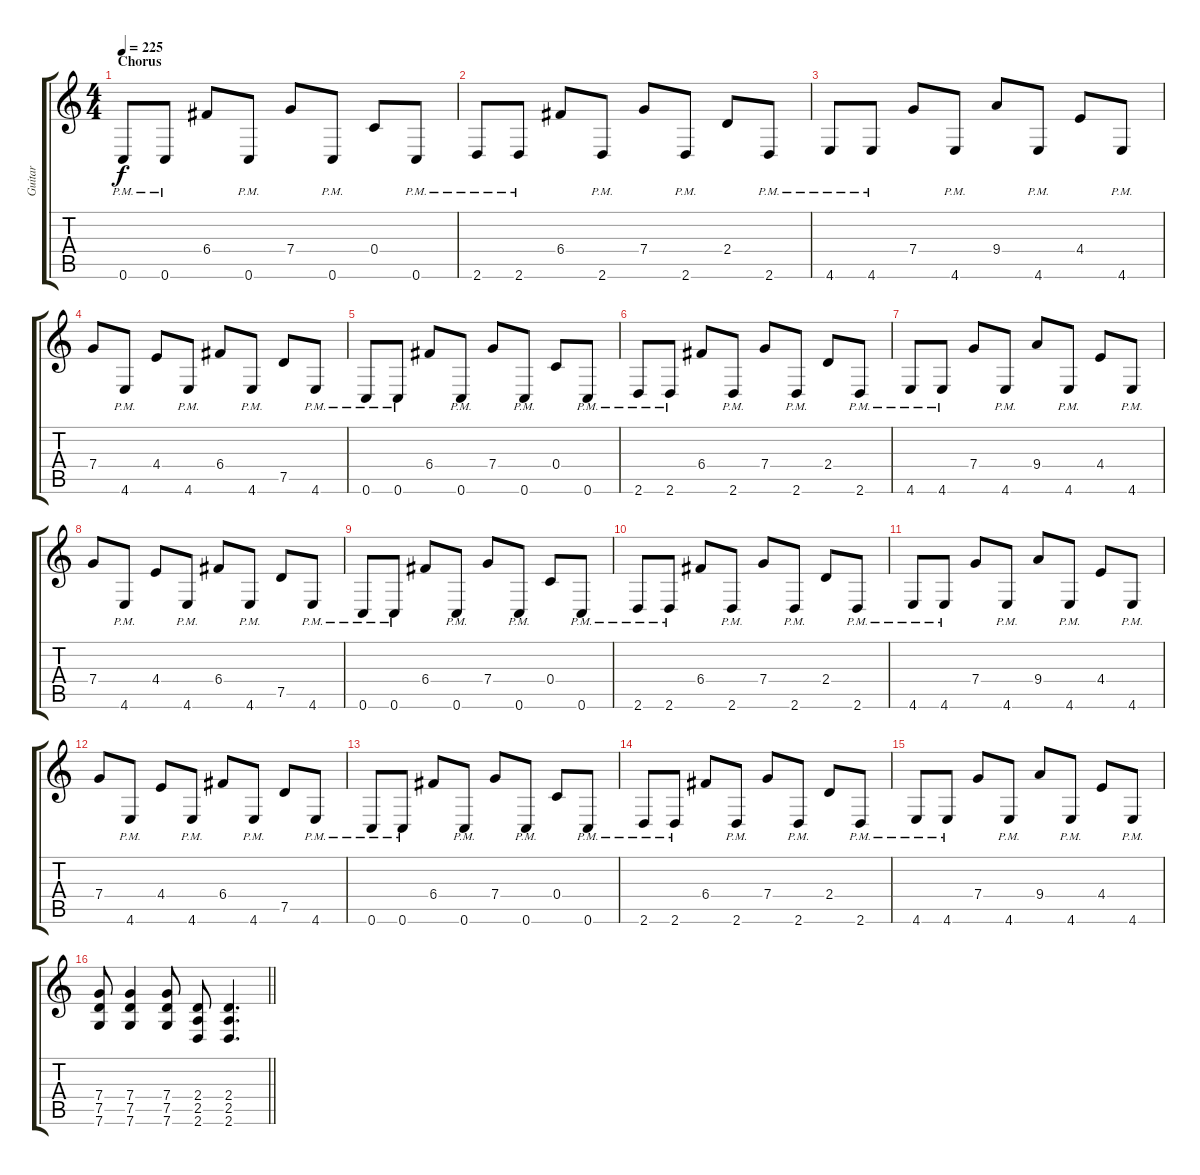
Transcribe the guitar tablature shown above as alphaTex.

\track ("Guitar" "Guitar") {instrument distortionguitar}
\staff {score tabs}
\tuning (D4 A3 F3 C3 G2 C2) {hide}
\ts (4 4)
\section ("" "Chorus")
\tempo 225
\clef g2
\ks c
0.6{pm}.8{dy f} 0.6{pm}.8 6.4.8 0.6{pm}.8 7.4.8 0.6{pm}.8 0.4.8 0.6{pm}.8 |
2.6{pm}.8 2.6{pm}.8 6.4.8 2.6{pm}.8 7.4.8 2.6{pm}.8 2.4.8 2.6{pm}.8 |
4.6{pm}.8 4.6{pm}.8 7.4.8 4.6{pm}.8 9.4.8 4.6{pm}.8 4.4.8 4.6{pm}.8 |
7.4.8 4.6{pm}.8 4.4.8 4.6{pm}.8 6.4.8 4.6{pm}.8 7.5.8 4.6{pm}.8 |
0.6{pm}.8 0.6{pm}.8 6.4.8 0.6{pm}.8 7.4.8 0.6{pm}.8 0.4.8 0.6{pm}.8 |
2.6{pm}.8 2.6{pm}.8 6.4.8 2.6{pm}.8 7.4.8 2.6{pm}.8 2.4.8 2.6{pm}.8 |
4.6{pm}.8 4.6{pm}.8 7.4.8 4.6{pm}.8 9.4.8 4.6{pm}.8 4.4.8 4.6{pm}.8 |
7.4.8 4.6{pm}.8 4.4.8 4.6{pm}.8 6.4.8 4.6{pm}.8 7.5.8 4.6{pm}.8 |
0.6{pm}.8 0.6{pm}.8 6.4.8 0.6{pm}.8 7.4.8 0.6{pm}.8 0.4.8 0.6{pm}.8 |
2.6{pm}.8 2.6{pm}.8 6.4.8 2.6{pm}.8 7.4.8 2.6{pm}.8 2.4.8 2.6{pm}.8 |
4.6{pm}.8 4.6{pm}.8 7.4.8 4.6{pm}.8 9.4.8 4.6{pm}.8 4.4.8 4.6{pm}.8 |
7.4.8 4.6{pm}.8 4.4.8 4.6{pm}.8 6.4.8 4.6{pm}.8 7.5.8 4.6{pm}.8 |
0.6{pm}.8 0.6{pm}.8 6.4.8 0.6{pm}.8 7.4.8 0.6{pm}.8 0.4.8 0.6{pm}.8 |
2.6{pm}.8 2.6{pm}.8 6.4.8 2.6{pm}.8 7.4.8 2.6{pm}.8 2.4.8 2.6{pm}.8 |
4.6{pm}.8 4.6{pm}.8 7.4.8 4.6{pm}.8 9.4.8 4.6{pm}.8 4.4.8 4.6{pm}.8 |
\barLineRight lightlight
(7.4 7.5 7.6).8 (7.4 7.5 7.6).4 (7.4 7.5 7.6).8 (2.4 2.5 2.6).8 (2.4 2.5 2.6).4{d}
